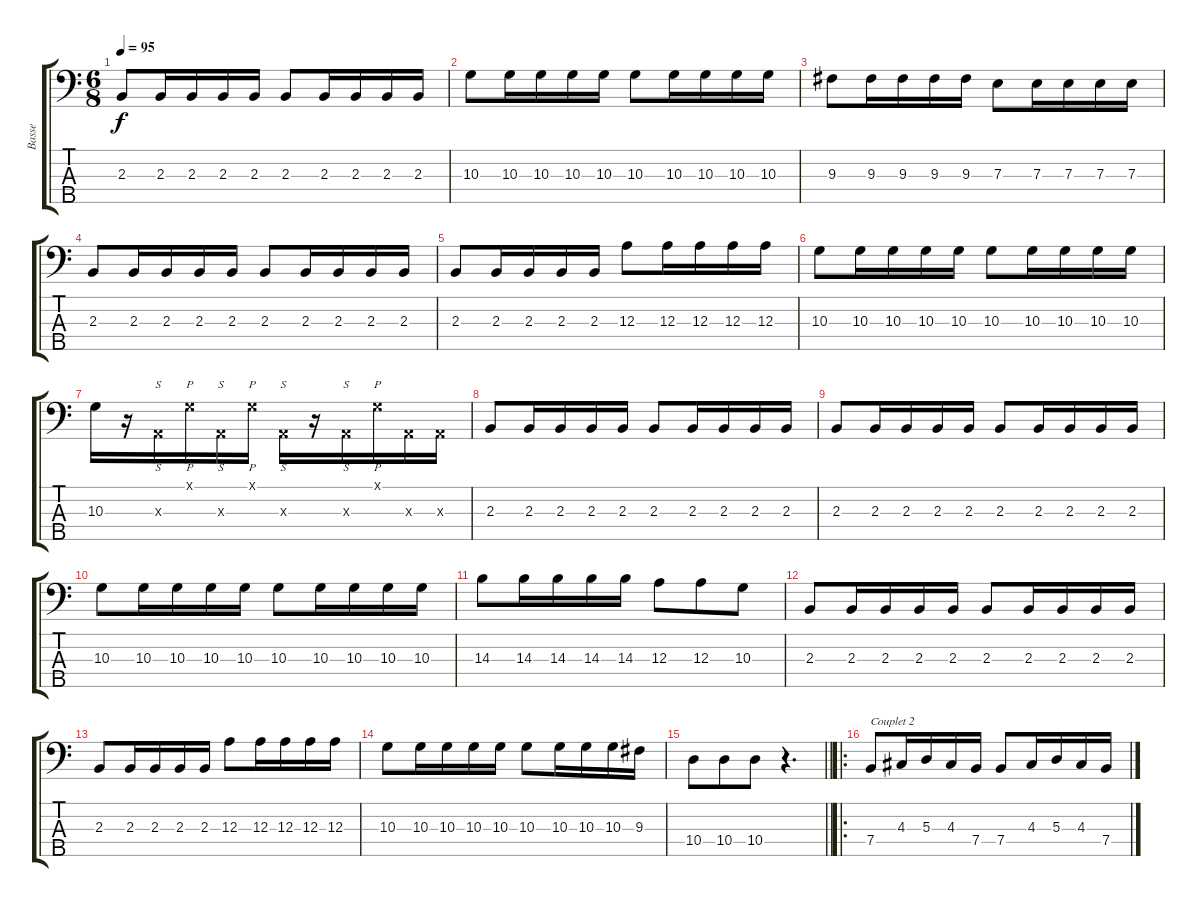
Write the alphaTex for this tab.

\track ("Basse" "Basse") {instrument electricbassfinger}
\staff {score tabs}
\tuning (G2 D2 A1 E1 A0) {hide}
\ts (6 8)
\tempo 95
\clef f4
\ks c
2.3.8{dy f} 2.3.16 2.3.16 2.3.16 2.3.16 2.3.8 2.3.16 2.3.16 2.3.16 2.3.16 |
10.3.8 10.3.16 10.3.16 10.3.16 10.3.16 10.3.8 10.3.16 10.3.16 10.3.16 10.3.16 |
9.3.8 9.3.16 9.3.16 9.3.16 9.3.16 7.3.8 7.3.16 7.3.16 7.3.16 7.3.16 |
2.3.8 2.3.16 2.3.16 2.3.16 2.3.16 2.3.8 2.3.16 2.3.16 2.3.16 2.3.16 |
2.3.8 2.3.16 2.3.16 2.3.16 2.3.16 12.3.8 12.3.16 12.3.16 12.3.16 12.3.16 |
10.3.8 10.3.16 10.3.16 10.3.16 10.3.16 10.3.8 10.3.16 10.3.16 10.3.16 10.3.16 |
10.3.16 r.16 0.3{x}.16{s} 0.1{x}.16{p} 0.3{x}.16{s} 0.1{x}.16{p} 0.3{x}.16{s} r.16 0.3{x}.16{s} 0.1{x}.16{p} 0.3{x}.16 0.3{x}.16 |
2.3.8 2.3.16 2.3.16 2.3.16 2.3.16 2.3.8 2.3.16 2.3.16 2.3.16 2.3.16 |
2.3.8 2.3.16 2.3.16 2.3.16 2.3.16 2.3.8 2.3.16 2.3.16 2.3.16 2.3.16 |
10.3.8 10.3.16 10.3.16 10.3.16 10.3.16 10.3.8 10.3.16 10.3.16 10.3.16 10.3.16 |
14.3.8 14.3.16 14.3.16 14.3.16 14.3.16 12.3.8 12.3.8 10.3.8 |
2.3.8 2.3.16 2.3.16 2.3.16 2.3.16 2.3.8 2.3.16 2.3.16 2.3.16 2.3.16 |
2.3.8 2.3.16 2.3.16 2.3.16 2.3.16 12.3.8 12.3.16 12.3.16 12.3.16 12.3.16 |
10.3.8 10.3.16 10.3.16 10.3.16 10.3.16 10.3.8 10.3.16 10.3.16 10.3.16 9.3.16 |
\barLineRight lightlight
10.4.8 10.4.8 10.4.8 r.4{d} |
\ro
7.4.8{txt "Couplet 2"} 4.3.16 5.3.16 4.3.16 7.4.16 7.4.8 4.3.16 5.3.16 4.3.16 7.4.16
